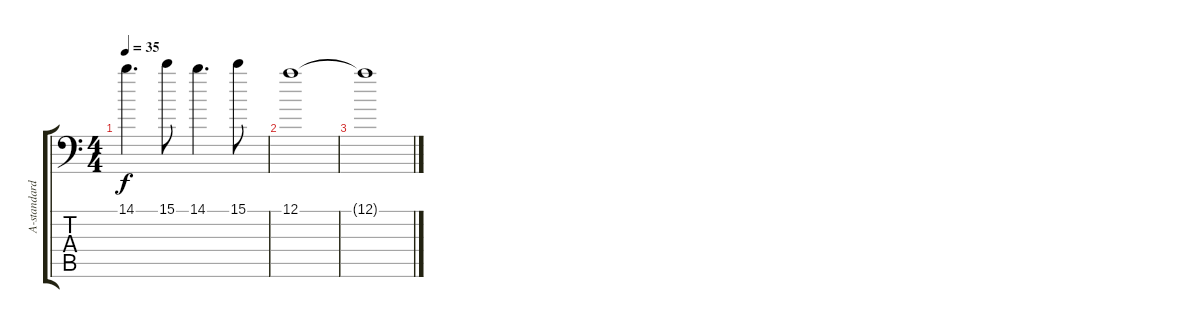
\track ("A-standard" "A-standard") {instrument distortionguitar}
\staff {score tabs}
\tuning (A3 E3 C3 G2 D2 A1) {hide}
\ts (4 4)
\tempo 35
\clef f4
\ks c
14.1.4{d dy f} 15.1.8 14.1.4{d} 15.1.8 |
12.1.1 |
12.1{t}.1
